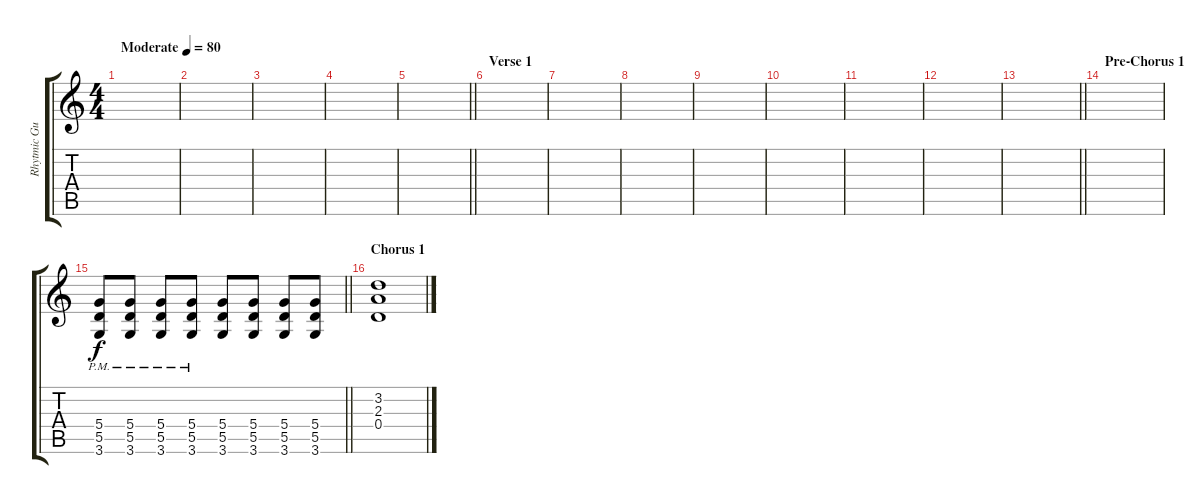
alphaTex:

\track ("Rhytmic Guitar" "Rhytmic Gu") {instrument overdrivenguitar}
\staff {score tabs}
\tuning (E4 B3 G3 D3 A2 E2) {hide}
\ts (4 4)
\tempo (80 "Moderate")
\clef g2
\ks c
|
|
|
|
\barLineRight lightlight
|
\section ("" "Verse 1")
|
|
|
|
|
|
|
\barLineRight lightlight
|
\section ("" "Pre-Chorus 1")
|
\barLineRight lightlight
(5.4{pm} 5.5{pm} 3.6{pm}).8 (5.4{pm} 5.5{pm} 3.6{pm}).8 (5.4{pm} 5.5{pm} 3.6{pm}).8 (5.4{pm} 5.5{pm} 3.6{pm}).8 (5.4 5.5 3.6).8 (5.4 5.5 3.6).8 (5.4 5.5 3.6).8 (5.4 5.5 3.6).8 |
\section ("" "Chorus 1")
(3.2 2.3 0.4).1
